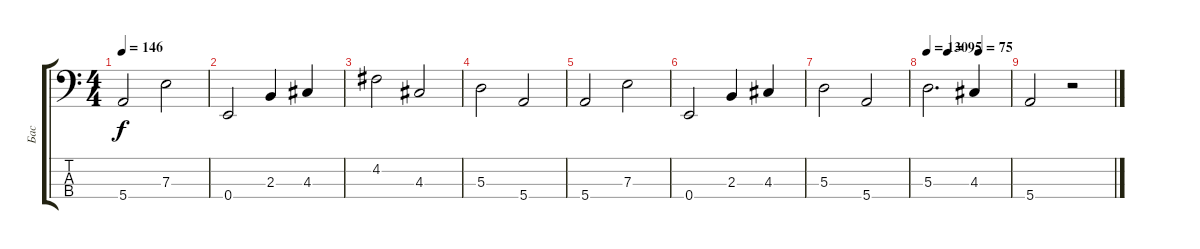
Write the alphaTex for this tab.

\track ("Бас" "Бас") {instrument electricbassfinger}
\staff {score tabs}
\tuning (G2 D2 A1 E1) {hide}
\ts (4 4)
\tempo 146
\clef f4
\ks c
5.4.2{dy f} 7.3.2 |
0.4.2 2.3.4 4.3.4 |
4.2.2 4.3.2 |
5.3.2 5.4.2 |
5.4.2 7.3.2 |
0.4.2 2.3.4 4.3.4 |
5.3.2 5.4.2 |
\tempo 130
\tempo (95 0.25)
\tempo (75 0.625)
5.3.2{d} 4.3.4 |
5.4.2 r.2
